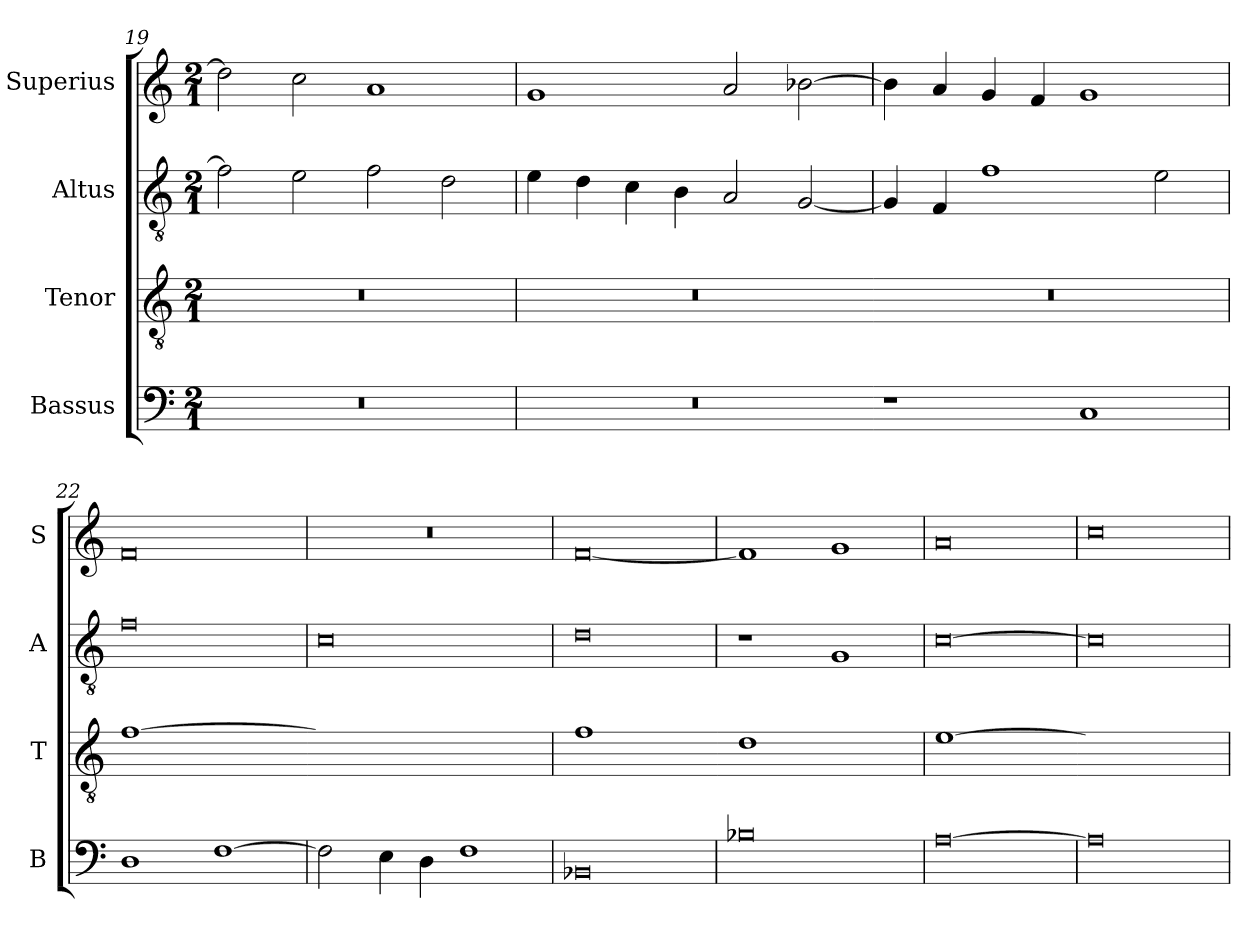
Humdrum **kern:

**kern	**kern	**kern	**kern
*part4	*part3	*part2	*part1
*staff4	*staff3	*staff2	*staff1
*I"Bassus	*I"Tenor	*I"Altus	*I"Superius
*I'B	*I'T	*I'A	*I'S
*clefF4	*clefGv2	*clefGv2	*clefG2
*k[]	*k[]	*k[]	*k[]
*M2/1	*M2/1	*M2/1	*M2/1
=19	=19	=19	=19
!	!LO:N:vis=1	!	!
0r	0r	2f\]	2dd\]
.	.	2e\	2cc\
.	.	2f\	1a
.	.	2d\	.
=20	=20	=20	=20
!	!LO:N:vis=1	!	!
0r	0r	4e\	1g
.	.	4d\	.
.	.	4c\	.
.	.	4B\	.
.	.	2A/	2a/
.	.	[2G/	[2b-X\
=21	=21-	=21	=21
!	!LO:N:vis=1	!	!
1r	0r	4G/]	4b-\]
.	.	4F/	4a/
.	.	1f	4g/
.	.	.	4f/
1C	.	.	1g
.	.	2e\	.
=22	=22	=22	=22
!	!LO:N:vis=1	!	!
1D	[0f	0f	0f
[1F	.	.	.
=23	=23-	=23	=23
!	!LO:N:vis=1	!	!
2F\]	0fyy]	0c	0r
4E\	.	.	.
4D\	.	.	.
1F	.	.	.
=24	=24	=24	=24
!	!LO:N:vis=1	!	!
0BB-X	0f	0d	[0f
=25	=25-	=25	=25
!	!LO:N:vis=1	!	!
0B-X	0d	1r	1f]
.	.	1G	1g
=26	=26	=26	=26
!	!LO:N:vis=1	!	!
[0A	[0e	[0c	0a
=27	=27-	=27	=27
!	!LO:N:vis=1	!	!
0A]	0eyy]	0c]	0cc
=	=	=	=
*-	*-	*-	*-
